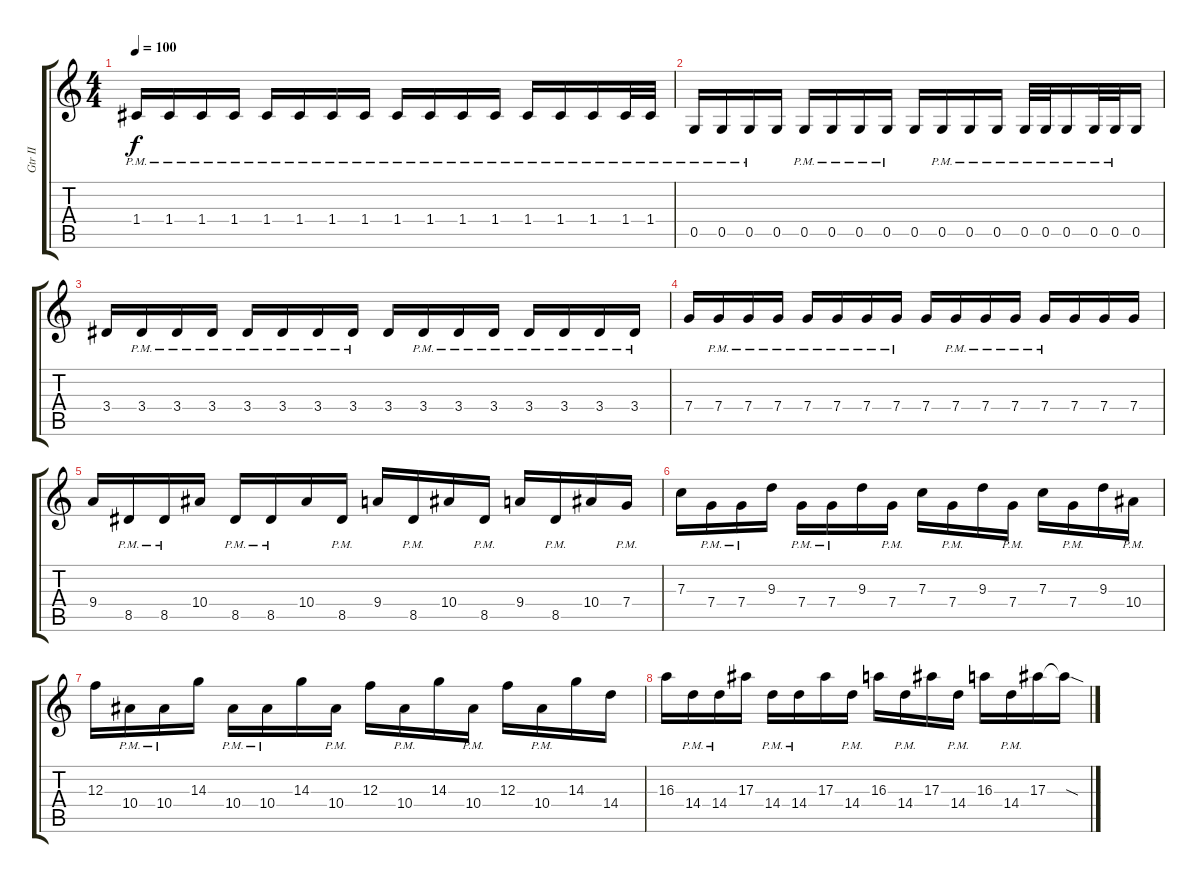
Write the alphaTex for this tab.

\track ("Gtr II" "Gtr II") {instrument distortionguitar}
\staff {score tabs}
\tuning (D4 A3 F3 C3 G2 D2) {hide}
\ts (4 4)
\tempo 100
\clef g2
\ks c
1.4{pm}.16{dy f instrument distortionguitar} 1.4{pm}.16 1.4{pm}.16 1.4{pm}.16 1.4{pm}.16 1.4{pm}.16 1.4{pm}.16 1.4{pm}.16 1.4{pm}.16 1.4{pm}.16 1.4{pm}.16 1.4{pm}.16 1.4{pm}.16 1.4{pm}.16 1.4{pm}.16 1.4{pm}.32 1.4{pm}.32 |
0.5{pm}.16 0.5{pm}.16 0.5{pm}.16 0.5.16 0.5{pm}.16 0.5{pm}.16 0.5{pm}.16 0.5{pm}.16 0.5.16 0.5{pm}.16 0.5{pm}.16 0.5{pm}.16 0.5{pm}.32 0.5{pm}.32 0.5{pm}.16 0.5{pm}.32 0.5{pm}.32 0.5.16 |
3.4.16 3.4{pm}.16 3.4{pm}.16 3.4{pm}.16 3.4{pm}.16 3.4{pm}.16 3.4{pm}.16 3.4{pm}.16 3.4.16 3.4{pm}.16 3.4{pm}.16 3.4{pm}.16 3.4{pm}.16 3.4{pm}.16 3.4{pm}.16 3.4{pm}.16 |
7.4.16 7.4{pm}.16 7.4{pm}.16 7.4{pm}.16 7.4{pm}.16 7.4{pm}.16 7.4{pm}.16 7.4{pm}.16 7.4.16 7.4{pm}.16 7.4{pm}.16 7.4{pm}.16 7.4{pm}.16 7.4.16 7.4.16 7.4.16 |
9.4.16 8.5{pm}.16 8.5{pm}.16 10.4.16 8.5{pm}.16 8.5{pm}.16 10.4.16 8.5{pm}.16 9.4.16 8.5{pm}.16 10.4.16 8.5{pm}.16 9.4.16 8.5{pm}.16 10.4.16 7.4{pm}.16 |
7.3.16 7.4{pm}.16 7.4{pm}.16 9.3.16 7.4{pm}.16 7.4{pm}.16 9.3.16 7.4{pm}.16 7.3.16 7.4{pm}.16 9.3.16 7.4{pm}.16 7.3.16 7.4{pm}.16 9.3.16 10.4{pm}.16 |
12.3.16 10.4{pm}.16 10.4{pm}.16 14.3.16 10.4{pm}.16 10.4{pm}.16 14.3.16 10.4{pm}.16 12.3.16 10.4{pm}.16 14.3.16 10.4{pm}.16 12.3.16 10.4{pm}.16 14.3.16 14.4.16 |
16.3.16 14.4{pm}.16 14.4{pm}.16 17.3.16 14.4{pm}.16 14.4{pm}.16 17.3.16 14.4{pm}.16 16.3.16 14.4{pm}.16 17.3.16 14.4{pm}.16 16.3.16 14.4{pm}.16 17.3.16 17.3{sod t}.16
